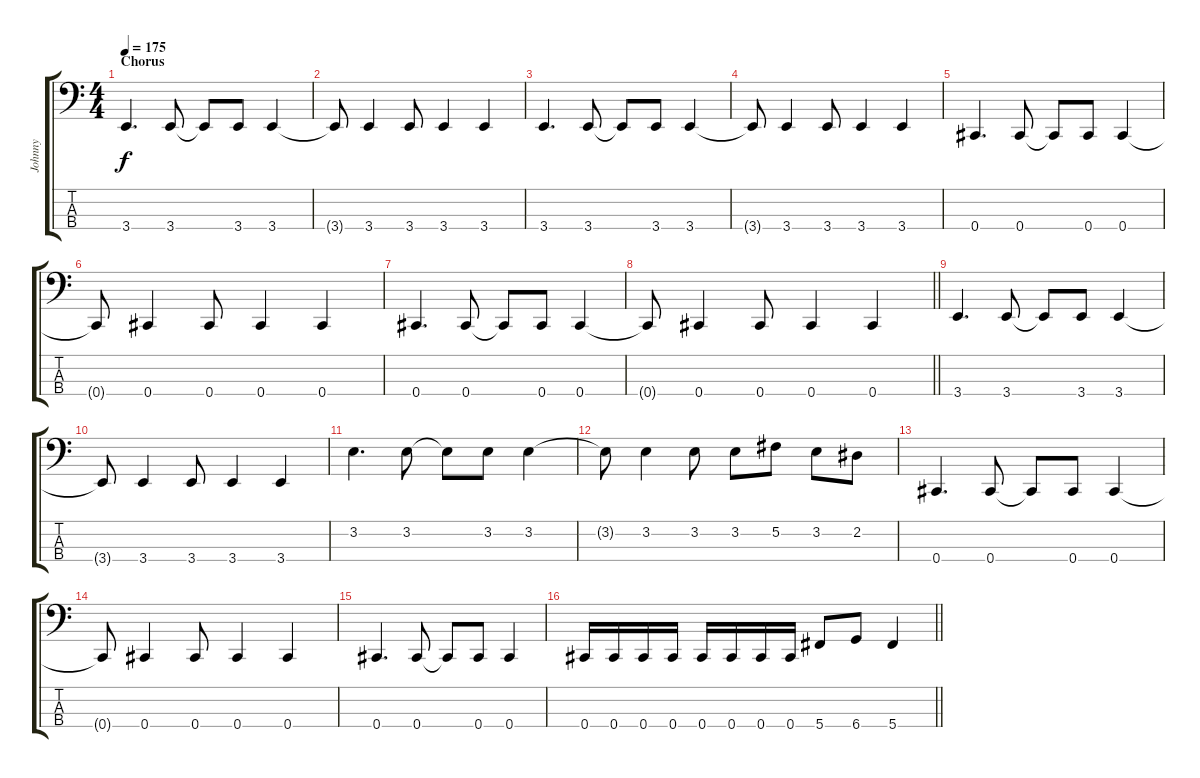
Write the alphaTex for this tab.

\track ("Johnny" "Johnny") {instrument electricbasspick}
\staff {score tabs}
\tuning (Gb2 Db2 Ab1 Db1) {hide}
\ts (4 4)
\section ("" "Chorus")
\tempo 175
\clef f4
\ks c
3.4.4{d dy f} 3.4.8 3.4{t}.8 3.4.8 3.4.4 |
3.4{t}.8 3.4.4 3.4.8 3.4.4 3.4.4 |
3.4.4{d} 3.4.8 3.4{t}.8 3.4.8 3.4.4 |
3.4{t}.8 3.4.4 3.4.8 3.4.4 3.4.4 |
0.4.4{d} 0.4.8 0.4{t}.8 0.4.8 0.4.4 |
0.4{t}.8 0.4.4 0.4.8 0.4.4 0.4.4 |
0.4.4{d} 0.4.8 0.4{t}.8 0.4.8 0.4.4 |
\barLineRight lightlight
0.4{t}.8 0.4.4 0.4.8 0.4.4 0.4.4 |
3.4.4{d} 3.4.8 3.4{t}.8 3.4.8 3.4.4 |
3.4{t}.8 3.4.4 3.4.8 3.4.4 3.4.4 |
3.2.4{d} 3.2.8 3.2{t}.8 3.2.8 3.2.4 |
3.2{t}.8 3.2.4 3.2.8 3.2.8 5.2.8 3.2.8 2.2.8 |
0.4.4{d} 0.4.8 0.4{t}.8 0.4.8 0.4.4 |
0.4{t}.8 0.4.4 0.4.8 0.4.4 0.4.4 |
0.4.4{d} 0.4.8 0.4{t}.8 0.4.8 0.4.4 |
\barLineRight lightlight
0.4.16 0.4.16 0.4.16 0.4.16 0.4.16 0.4.16 0.4.16 0.4.16 5.4.8 6.4.8 5.4.4
